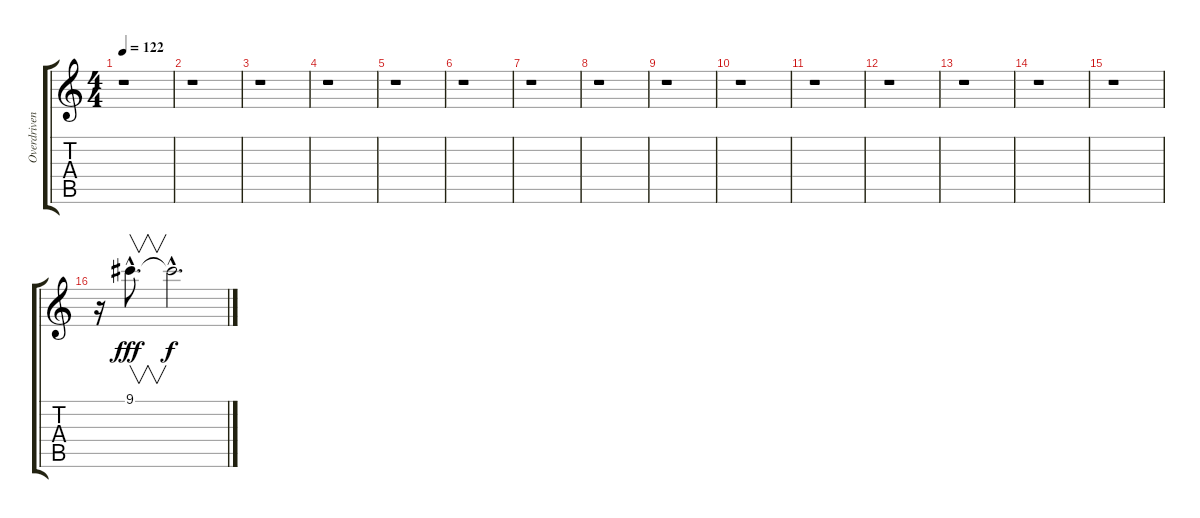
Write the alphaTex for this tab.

\track ("Overdriven Guitar" "Overdriven") {instrument overdrivenguitar}
\staff {score tabs}
\tuning (E4 B3 G3 D3 A2 E2) {hide}
\ts (4 4)
\tempo 122
\clef g2
\ks c
r.1{dy fff} |
r.1 |
r.1 |
r.1 |
r.1 |
r.1 |
r.1 |
r.1 |
r.1 |
r.1 |
r.1 |
r.1 |
r.1 |
r.1 |
r.1 |
r.16 9.1{hac}.8{v d balance 9} 9.1{hac t}.2{d dy f}
